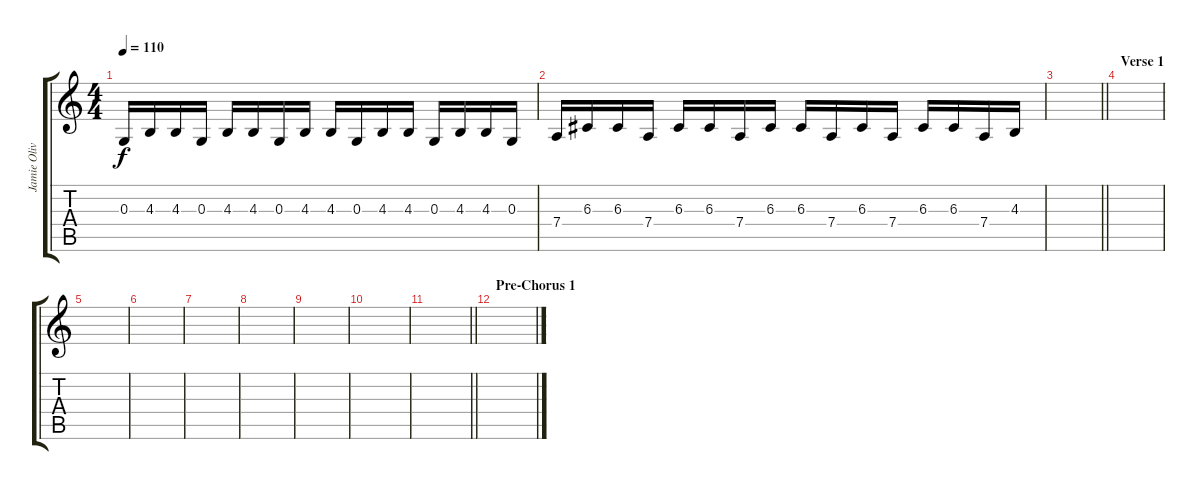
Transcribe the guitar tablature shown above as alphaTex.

\track ("Jamie Oliver | Keyboard" "Jamie Oliv") {instrument lead5charang}
\staff {score tabs}
\tuning (E4 B3 G3 D3 A2 D2) {hide}
\ts (4 4)
\tempo 110
\clef g2
\ks c
0.3.16{dy f} 4.3.16 4.3.16 0.3.16 4.3.16 4.3.16 0.3.16 4.3.16 4.3.16 0.3.16 4.3.16 4.3.16 0.3.16 4.3.16 4.3.16 0.3.16 |
7.4.16 6.3.16 6.3.16 7.4.16 6.3.16 6.3.16 7.4.16 6.3.16 6.3.16 7.4.16 6.3.16 7.4.16 6.3.16 6.3.16 7.4.16 4.3.16 |
\barLineRight lightlight
|
\section ("" "Verse 1")
|
|
|
|
|
|
|
\barLineRight lightlight
|
\section ("" "Pre-Chorus 1")
